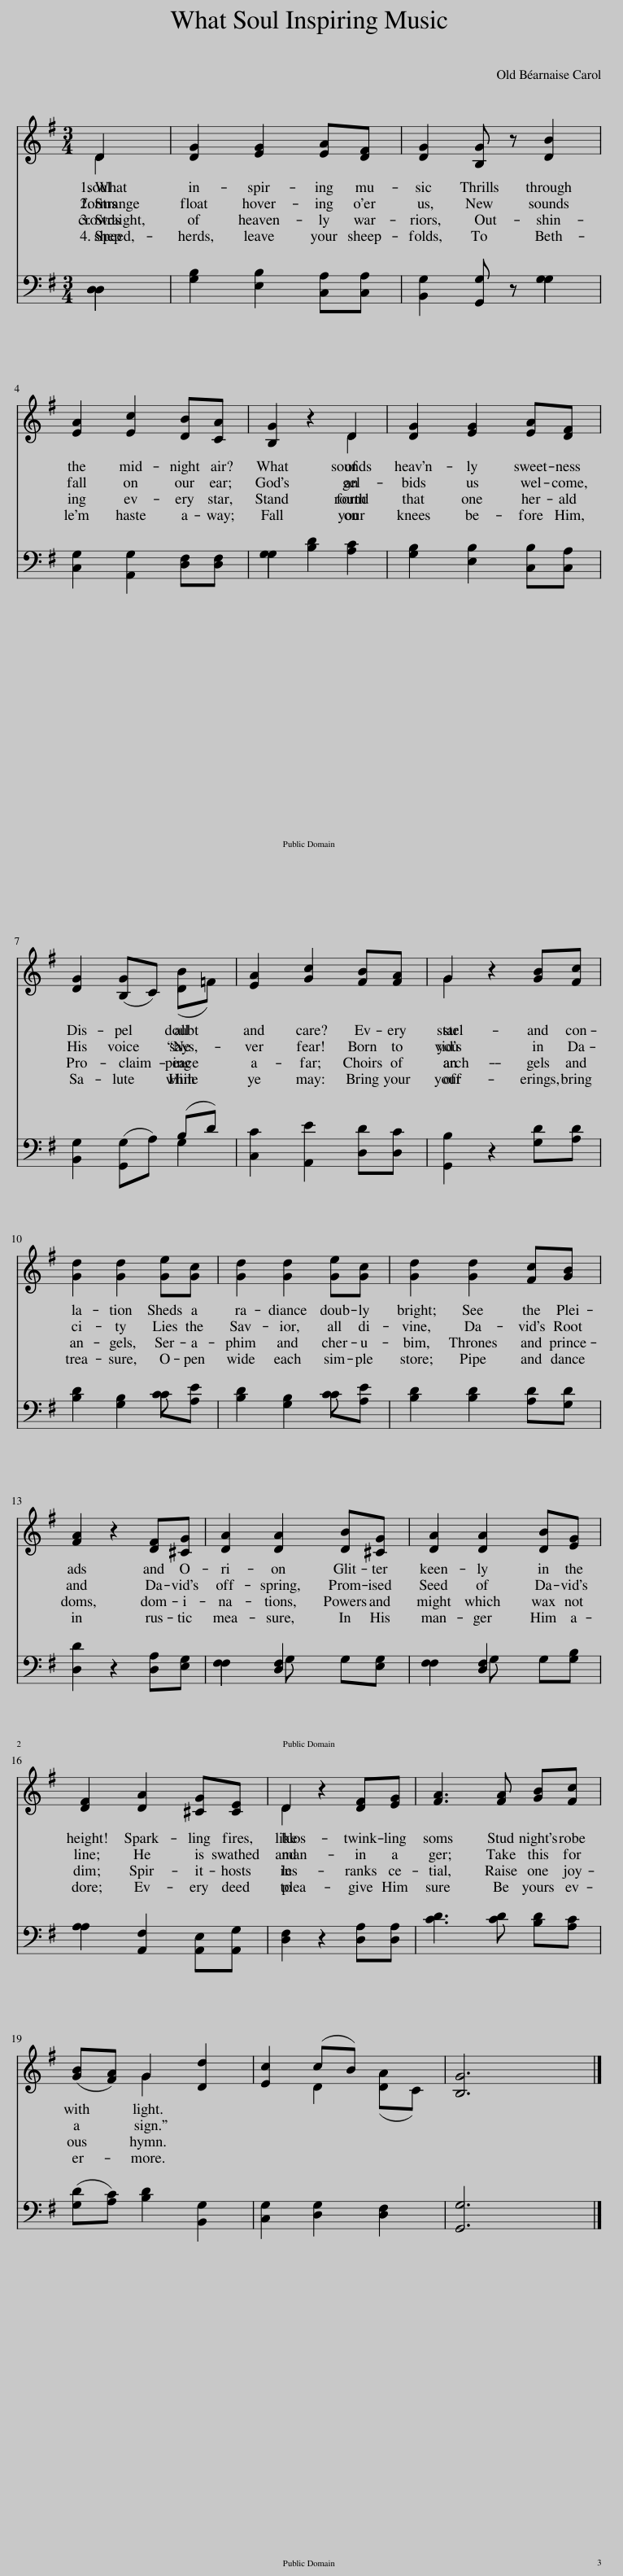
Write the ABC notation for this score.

X:1
%%score ( 1 2 ) ( 3 4 )
L:1/8
M:3/4
I:linebreak $
K:G
V:1 treble
V:2 treble
V:3 bass
V:4 bass
V:1
 D2 | [DG]2 [EG]2 [EA][DF] | [DG]2 [B,G] z [DB]2 |$ [EA]2 [Ec]2 [DB][CA] | [B,G]2 z2 D2 | %5
 [DG]2 [EG]2 [EA][DF] |$ [DG]2 ([B,G]C) (D=F) | [EA]2 [Gc]2 [FB][FA] | G2 z2 [GB][Fc] |$ [Gd]2 [Gd]2 [Ge][Gc] | %10
 [Gd]2 [Gd]2 [Ge][Gc] | [Gd]2 [Gd]2 [Fc][GB] |$ [FA]2 z2 [DF][^CG] | [DA]2 [DA]2 [DB][^CG] | [DA]2 [DA]2 [DB][EG] |$ %15
 [DF]2 [DA]2 [^CG][CE] | D2 z2 [DF][EG] | [FA]3 [FA] [GB][Fc] |$ ([GB][FA]) G2 [Dd]2 | [Ec]2 (cB) (DC) | %20
 [B,G]6 |] %21
V:2
 D2 | x6 | x6 |$ x6 | x4 D2 | %5
 x6 |$ x4 B2 | x6 | G2 x4 |$ x6 | %10
 x6 | x6 |$ x6 | x6 | x6 |$ %15
 x6 | D2 x4 | x6 |$ x2 G2 x2 | x2 D2 A2 | %20
 x6 |] %21
V:3
 D,2 | [G,B,]2 [E,B,]2 [C,A,][C,A,] | [B,,G,]2 [G,,G,] z G,2 |$ [C,G,]2 [A,,G,]2 [D,F,][D,F,] | G,2 [B,D]2 [A,C]2 | %5
 [G,B,]2 [E,B,]2 [C,B,][C,A,] |$ [B,,G,]2 ([G,,G,]A,) (B,D) | [C,C]2 [A,,E]2 [D,D][D,C] | [G,,B,]2 z2 [G,D][A,D] |$ [B,D]2 [G,B,]2 C[A,E] | %10
 [B,D]2 [G,B,]2 C[A,E] | [B,D]2 [B,D]2 [A,D][G,D] |$ [D,D]2 z2 [D,A,][E,G,] | F,2 [D,F,]2 G,[E,G,] | F,2 [D,F,]2 G,[G,B,] |$ %15
 A,2 [A,,F,]2 [A,,E,][A,,G,] | [D,F,]2 z2 [D,A,][D,A,] | [CD]3 [CD] [B,D][A,C] |$ ([G,D][A,C]) [B,D]2 [B,,G,]2 | [C,G,]2 [D,G,]2 [D,F,]2 | %20
 [G,,G,]6 |] %21
V:4
 D,2 | x6 | x4 G,2 |$ x6 | G,2 x4 | %5
 x6 |$ x4 G,2 | x6 | x6 |$ x4 C x | %10
 x4 C x | x6 |$ x6 | F,2 G, x3 | F,2 G, x3 |$ %15
 A,2 x4 | x6 | x6 |$ x6 | x6 | %20
 x6 |] %21
